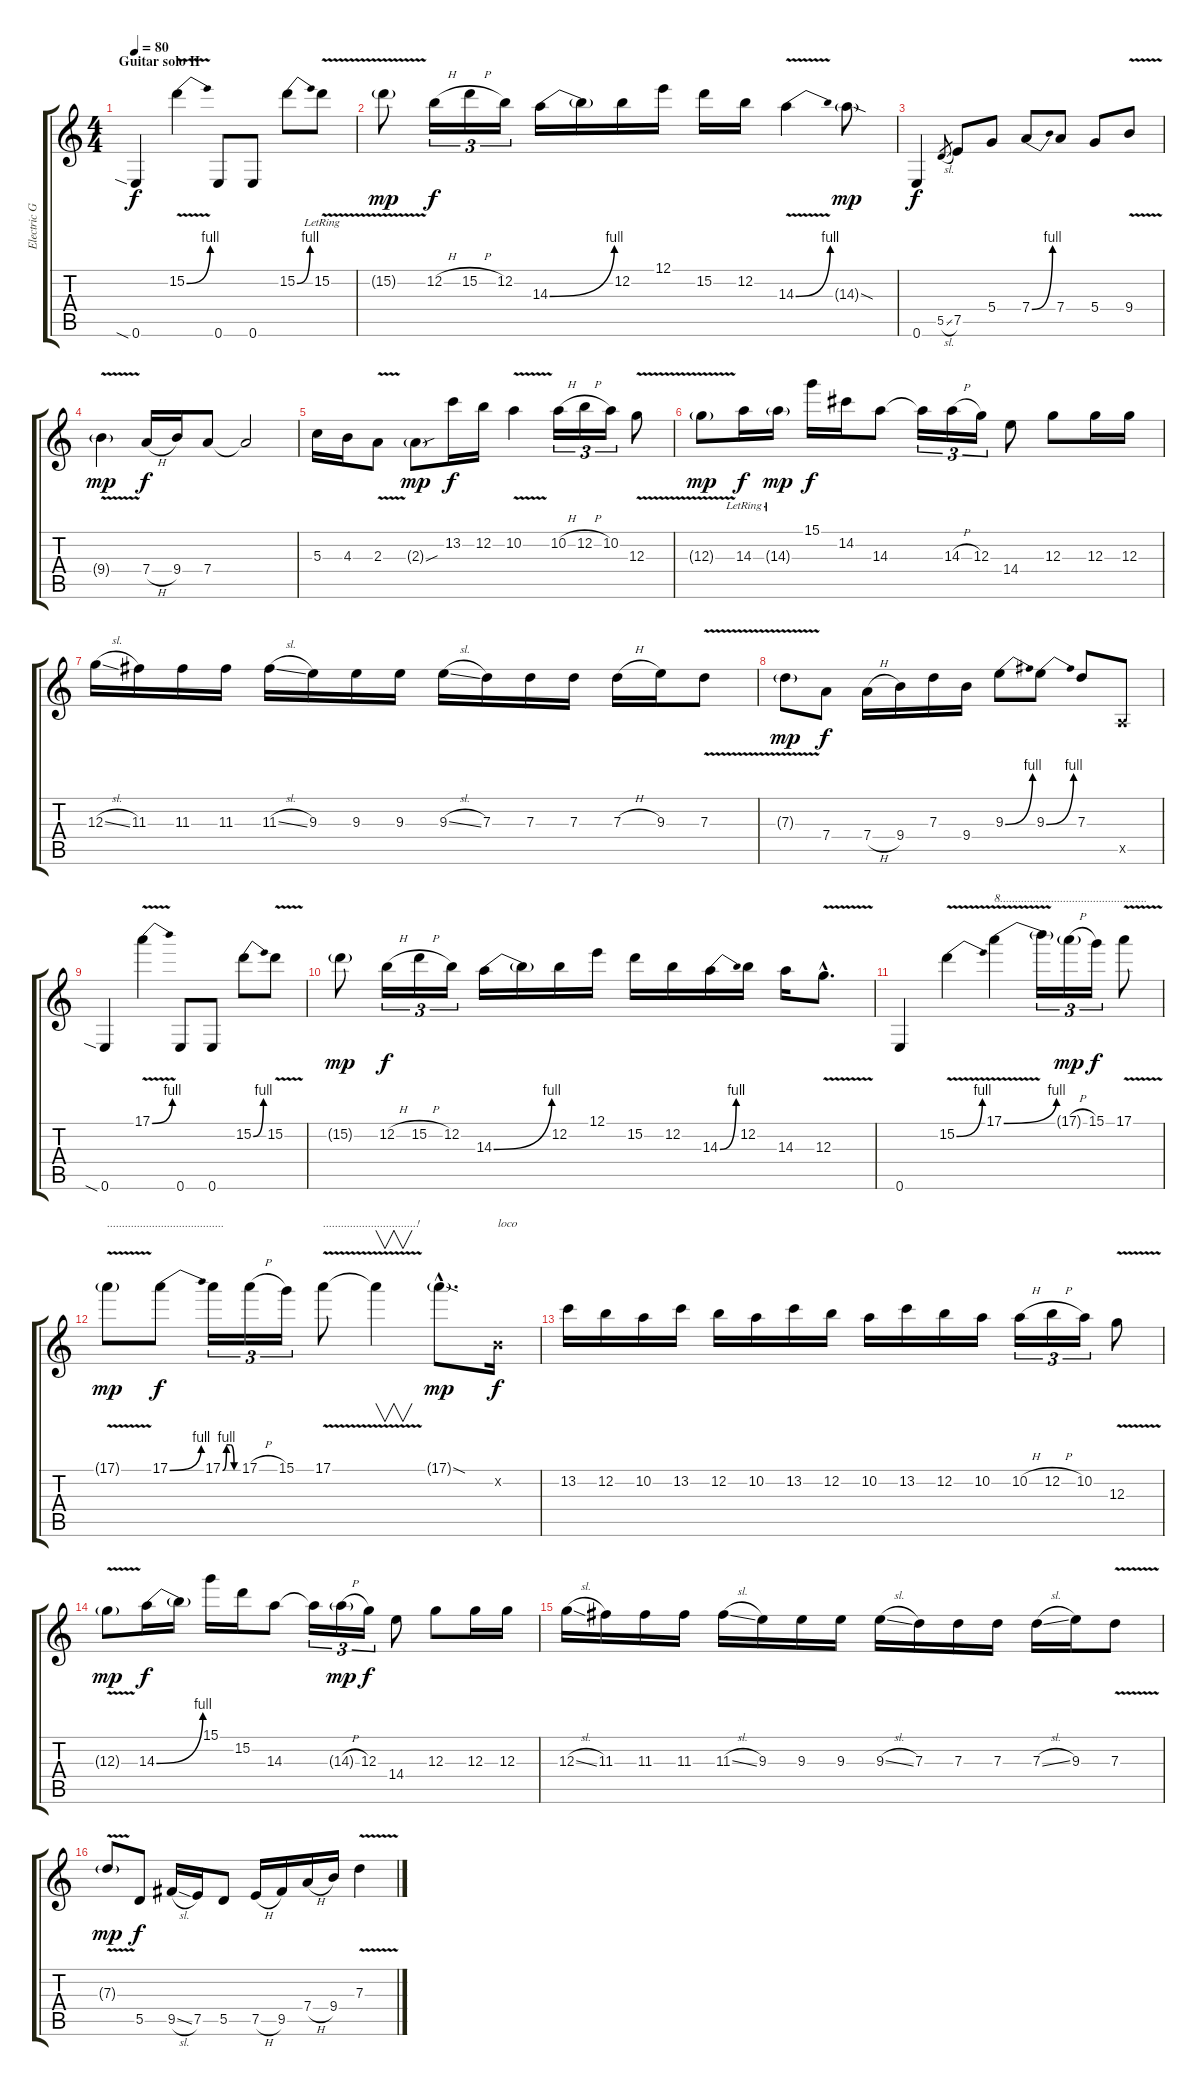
\track ("Electric Guitar (W/dist)" "Electric G") {instrument distortionguitar}
\staff {score tabs}
\tuning (E4 B3 G3 D3 A2 E2) {hide}
\ts (4 4)
\section ("" "Guitar solo II")
\tempo 80
\clef g2
\ks c
0.6{sia}.4{dy f} 15.2{be (bend 0 0 60 4) v}.4 0.6.8 0.6.8 15.2{be (bend 0 0 60 4)}.8 15.2{v lr}.8 |
15.2{v g}.8{dy mp} 12.2{h}.16{tu (3 2) dy f} 15.2{h}.16{tu (3 2)} 12.2.16{tu (3 2)} 14.3{be (bend 0 0 60 4)}.16 14.3{t}.16 12.2.16 12.1.16 15.2.16 12.2.16 14.3{be (bend 0 0 60 4) v}.4 14.3{sod g}.8{dy mp} |
0.6.4{dy f} 5.5{sl}.8{gr} 7.5.8 5.4.8 7.4{be (bend 0 0 60 4)}.8 7.4.8 5.4.8 9.4{v}.8 |
9.4{v g}.4{dy mp} 7.4{h}.16{dy f} 9.4.16 7.4.8 7.4{t}.2 |
5.3.16 4.3.16 2.3{v}.8 2.3{sou g}.8{dy mp} 13.2.16{dy f} 12.2.16 10.2{v}.4 10.2{h}.16{tu (3 2)} 12.2{h}.16{tu (3 2)} 10.2.16{tu (3 2)} 12.3{v}.8 |
12.3{v g}.8{dy mp} 14.3{lr}.16{dy f} 14.3{g lr}.16{dy mp} 15.1.16{dy f} 14.2.16 14.3.8 14.3{t}.16{tu (3 2)} 14.3{h}.16{tu (3 2)} 12.3.16{tu (3 2)} 14.4.8 12.3.8 12.3.16 12.3.16 |
12.3{sl}.16 11.3.16 11.3.16 11.3.16 11.3{sl}.16 9.3.16 9.3.16 9.3.16 9.3{sl}.16 7.3.16 7.3.16 7.3.16 7.3{h}.16 9.3.16 7.3{v}.8 |
7.3{v g}.8{dy mp} 7.4.8{dy f} 7.4{h}.16 9.4.16 7.3.16 9.4.16 9.3{be (bend 0 0 60 4)}.8 9.3{be (bend 0 0 60 4)}.8 7.3.8 0.5{x}.8 |
0.6{sia}.4 17.1{be (bend 0 0 60 4) v}.4 0.6.8 0.6.8 15.2{be (bend 0 0 60 4)}.8 15.2{v}.8 |
15.2{g}.8{dy mp} 12.2{h}.16{tu (3 2) dy f} 15.2{h}.16{tu (3 2)} 12.2.16{tu (3 2)} 14.3{be (bend 0 0 60 4)}.16 14.3{t}.16 12.2.16 12.1.16 15.2.16 12.2.16 14.3{be (bend 0 0 60 4)}.16 12.2.16 14.3.16 12.3{v hac}.8{d} |
0.6.4 15.2{be (bend 0 0 60 4) v}.4 17.1{be (bend 0 0 60 4) v}.4{txt "8................................................."} 17.1{t}.16{tu (3 2)} 17.1{h g}.16{tu (3 2) dy mp} 15.1.16{tu (3 2) dy f} 17.1{v}.8 |
17.1{v g}.8{txt "......................................." dy mp} 17.1{be (bend 0 0 60 4)}.8{dy f} 17.1{be (custom 0 0 15 4 30 4 45 0 60 0)}.16{tu (3 2)} 17.1{h}.16{tu (3 2)} 15.1.16{tu (3 2)} 17.1{v}.8{txt "...............................!"} 17.1{t}.4{v} 17.1{sod g hac}.8{d dy mp} 0.2{x}.16{txt "loco" dy f} |
13.2.16 12.2.16 10.2.16 13.2.16 12.2.16 10.2.16 13.2.16 12.2.16 10.2.16 13.2.16 12.2.16 10.2.16 10.2{h}.16{tu (3 2)} 12.2{h}.16{tu (3 2)} 10.2.16{tu (3 2)} 12.3{v}.8 |
12.3{v g}.8{dy mp} 14.3{be (bend 0 0 60 4)}.16{dy f} 14.3{t}.16 15.1.16 15.2.16 14.3.8 14.3{t}.16{tu (3 2)} 14.3{h g}.16{tu (3 2) dy mp} 12.3.16{tu (3 2) dy f} 14.4.8 12.3.8 12.3.16 12.3.16 |
12.3{sl}.16 11.3.16 11.3.16 11.3.16 11.3{sl}.16 9.3.16 9.3.16 9.3.16 9.3{sl}.16 7.3.16 7.3.16 7.3.16 7.3{sl}.16 9.3.16 7.3{v}.8 |
7.3{v g}.8{dy mp} 5.5.8{dy f} 9.5{sl}.16 7.5.16 5.5.8 7.5{h}.16 9.5.16 7.4{h}.16 9.4.16 7.3{v}.4
